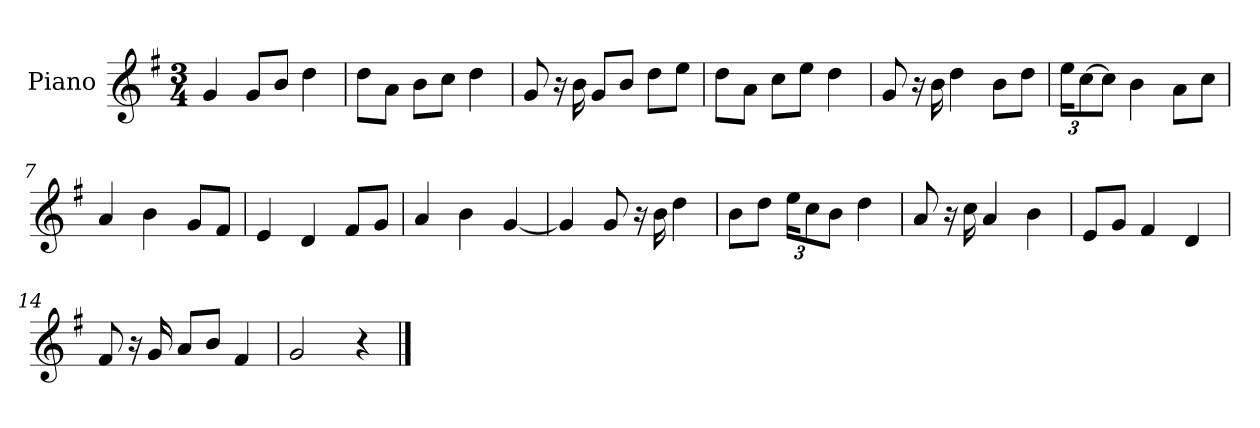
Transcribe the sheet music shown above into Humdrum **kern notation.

**kern
*part1
*staff1
*I"Piano
*I'P-no
*clefG2
*k[f#]
*M3/4
*MM179
=1
4g/
8g/L
8b/J
4dd\
=2
8dd\L
8a\J
8b\L
8cc\J
4dd\
=3
8g/
16r
16b\
8g/L
8b/J
8dd\L
8ee\J
=4
8dd\L
8a\J
8cc\L
8ee\J
4dd\
=5
8g/
16r
16b\
4dd\
8b\L
8dd\J
=6
*Xbrackettup
24ee\KL
[12cc\
8cc\J]
4b\
8a\L
8cc\J
=7
4a/
4b\
8g/L
8f#/J
!!LO:LB:g=z
=8
4e/
4d/
8f#/L
8g/J
=9
4a/
4b\
[4g/
=10
4g/]
8g/
16r
16b\
4dd\
=11
8b\L
8dd\J
24ee\KL
12cc\
8b\J
4dd\
=12
8a/
16r
16cc\
4a/
4b\
=13
8e/L
8g/J
4f#/
4d/
=14
8f#/
16r
16g/
8a/L
8b/J
4f#/
=15
2g/
4r
==
*-
